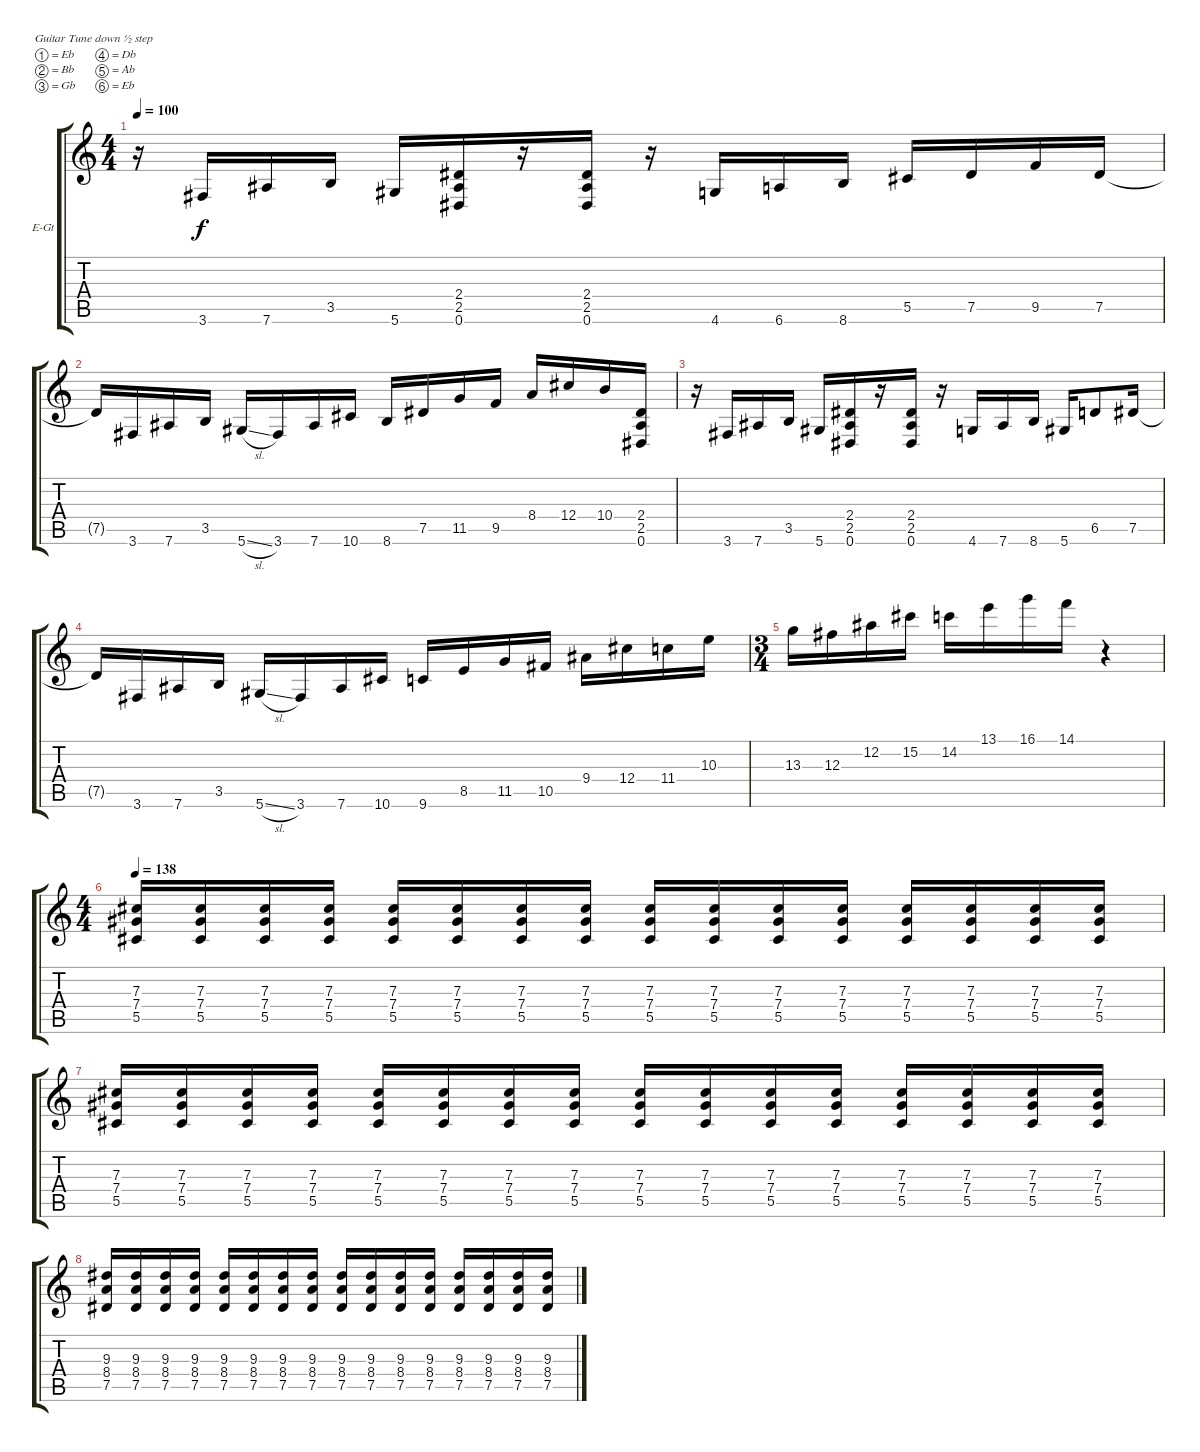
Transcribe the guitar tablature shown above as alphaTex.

\bracketExtendMode groupsimilarinstruments
\firstSystemTrackNameOrientation horizontal
\otherSystemsTrackNameOrientation horizontal
\track ("Tim Millar" "E-Gt") {instrument distortionguitar}
\staff {score tabs}
\tuning (Eb4 Bb3 Gb3 Db3 Ab2 Eb2)
\ts (4 4)
\tempo 100
\clef g2
\ks c
r.16{dy f} 3.6.16 7.6.16 3.5.16 5.6.16 (2.4 2.5 0.6).16 r.16 (2.4 2.5 0.6).16 r.16 4.6.16 6.6.16 8.6.16 5.5.16 7.5.16 9.5.16 7.5.16 |
7.5{t}.16 3.6.16 7.6.16 3.5.16 5.6{sl}.16 3.6.16 7.6.16 10.6.16 8.6.16 7.5.16 11.5.16 9.5.16 8.4.16 12.4.16 10.4.16 (2.4 2.5 0.6).16 |
r.16 3.6.16 7.6.16 3.5.16 5.6.16 (2.4 2.5 0.6).16 r.16 (2.4 2.5 0.6).16 r.16 4.6.16 7.6.16 8.6.16 5.6.16 6.5.8 7.5.16 |
7.5{t}.16 3.6.16 7.6.16 3.5.16 5.6{sl}.16 3.6.16 7.6.16 10.6.16 9.6.16 8.5.16 11.5.16 10.5.16 9.4.16 12.4.16 11.4.16 10.3.16 |
\ts (3 4)
\beaming (8 2 2 2)
13.3.16 12.3.16 12.2.16 15.2.16 14.2.16 13.1.16 16.1.16 14.1.16 r.4 |
\ts (4 4)
\beaming (8 2 2 2 2)
\tempo 138
(7.3 7.4 5.5).16 (7.3 7.4 5.5).16 (7.3 7.4 5.5).16 (7.3 7.4 5.5).16 (7.3 7.4 5.5).16 (7.3 7.4 5.5).16 (7.3 7.4 5.5).16 (7.3 7.4 5.5).16 (7.3 7.4 5.5).16 (7.3 7.4 5.5).16 (7.3 7.4 5.5).16 (7.3 7.4 5.5).16 (7.3 7.4 5.5).16 (7.3 7.4 5.5).16 (7.3 7.4 5.5).16 (7.3 7.4 5.5).16 |
(7.3 7.4 5.5).16 (7.3 7.4 5.5).16 (7.3 7.4 5.5).16 (7.3 7.4 5.5).16 (7.3 7.4 5.5).16 (7.3 7.4 5.5).16 (7.3 7.4 5.5).16 (7.3 7.4 5.5).16 (7.3 7.4 5.5).16 (7.3 7.4 5.5).16 (7.3 7.4 5.5).16 (7.3 7.4 5.5).16 (7.3 7.4 5.5).16 (7.3 7.4 5.5).16 (7.3 7.4 5.5).16 (7.3 7.4 5.5).16 |
(9.3 8.4 7.5).16 (9.3 8.4 7.5).16 (9.3 8.4 7.5).16 (9.3 8.4 7.5).16 (9.3 8.4 7.5).16 (9.3 8.4 7.5).16 (9.3 8.4 7.5).16 (9.3 8.4 7.5).16 (9.3 8.4 7.5).16 (9.3 8.4 7.5).16 (9.3 8.4 7.5).16 (9.3 8.4 7.5).16 (9.3 8.4 7.5).16 (9.3 8.4 7.5).16 (9.3 8.4 7.5).16 (9.3 8.4 7.5).16
